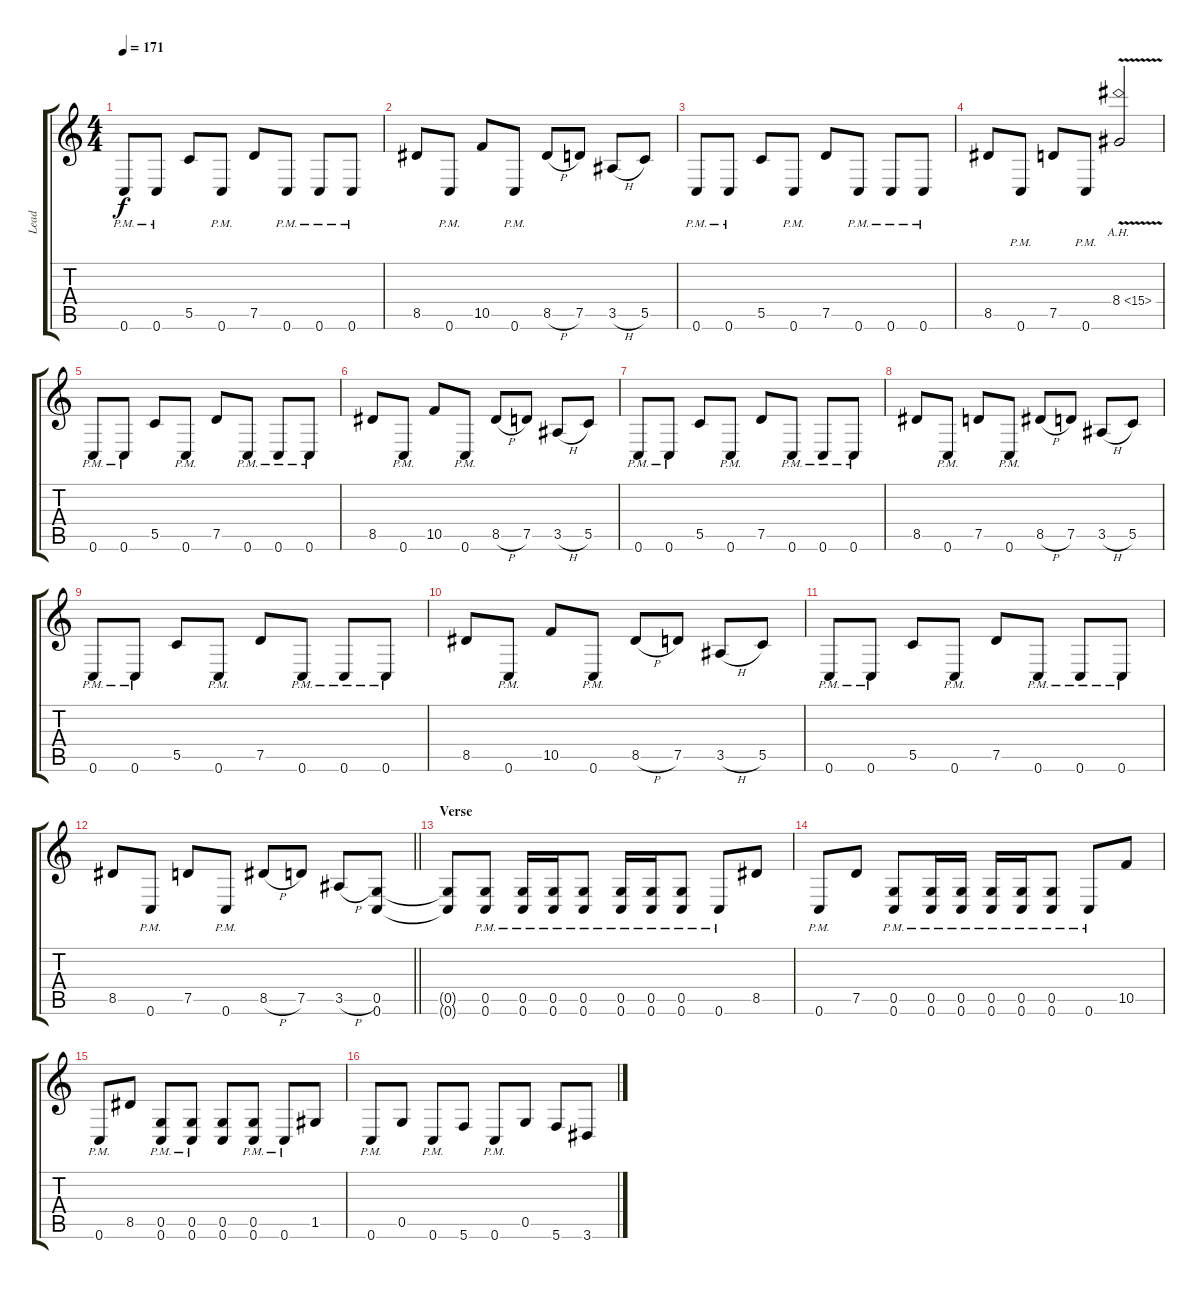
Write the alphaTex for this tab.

\track ("Lead" "Lead") {instrument distortionguitar}
\staff {score tabs}
\tuning (D4 A3 F3 C3 G2 C2) {hide}
\ts (4 4)
\tempo 171
\clef g2
\ks c
0.6{pm}.8{dy f} 0.6{pm}.8 5.5.8 0.6{pm}.8 7.5.8 0.6{pm}.8 0.6{pm}.8 0.6{pm}.8 |
8.5.8 0.6{pm}.8 10.5.8 0.6{pm}.8 8.5{h}.8 7.5.8 3.5{h}.8 5.5.8 |
0.6{pm}.8 0.6{pm}.8 5.5.8 0.6{pm}.8 7.5.8 0.6{pm}.8 0.6{pm}.8 0.6{pm}.8 |
8.5.8 0.6{pm}.8 7.5.8 0.6{pm}.8 8.4{ah 7 v}.2 |
0.6{pm}.8 0.6{pm}.8 5.5.8 0.6{pm}.8 7.5.8 0.6{pm}.8 0.6{pm}.8 0.6{pm}.8 |
8.5.8 0.6{pm}.8 10.5.8 0.6{pm}.8 8.5{h}.8 7.5.8 3.5{h}.8 5.5.8 |
0.6{pm}.8 0.6{pm}.8 5.5.8 0.6{pm}.8 7.5.8 0.6{pm}.8 0.6{pm}.8 0.6{pm}.8 |
8.5.8 0.6{pm}.8 7.5.8 0.6{pm}.8 8.5{h}.8 7.5.8 3.5{h}.8 5.5.8 |
0.6{pm}.8 0.6{pm}.8 5.5.8 0.6{pm}.8 7.5.8 0.6{pm}.8 0.6{pm}.8 0.6{pm}.8 |
8.5.8 0.6{pm}.8 10.5.8 0.6{pm}.8 8.5{h}.8 7.5.8 3.5{h}.8 5.5.8 |
0.6{pm}.8 0.6{pm}.8 5.5.8 0.6{pm}.8 7.5.8 0.6{pm}.8 0.6{pm}.8 0.6{pm}.8 |
\barLineRight lightlight
8.5.8 0.6{pm}.8 7.5.8 0.6{pm}.8 8.5{h}.8 7.5.8 3.5{h}.8 (0.5 0.6).8 |
\section ("" "Verse")
(0.5{t} 0.6{t}).8 (0.5{pm} 0.6{pm}).8 (0.5{pm} 0.6{pm}).16 (0.5{pm} 0.6{pm}).16 (0.5{pm} 0.6{pm}).8 (0.5{pm} 0.6{pm}).16 (0.5{pm} 0.6{pm}).16 (0.5{pm} 0.6{pm}).8 0.6{pm}.8 8.5.8 |
0.6{pm}.8 7.5.8 (0.5{pm} 0.6{pm}).8 (0.5{pm} 0.6{pm}).16 (0.5{pm} 0.6{pm}).16 (0.5{pm} 0.6{pm}).16 (0.5{pm} 0.6{pm}).16 (0.5{pm} 0.6{pm}).8 0.6{pm}.8 10.5.8 |
0.6{pm}.8 8.5.8 (0.5{pm} 0.6{pm}).8 (0.5{pm} 0.6{pm}).8 (0.5 0.6).8 (0.5{pm} 0.6{pm}).8 0.6{pm}.8 1.5.8 |
0.6{pm}.8 0.5.8 0.6{pm}.8 5.6.8 0.6{pm}.8 0.5.8 5.6.8 3.6.8
